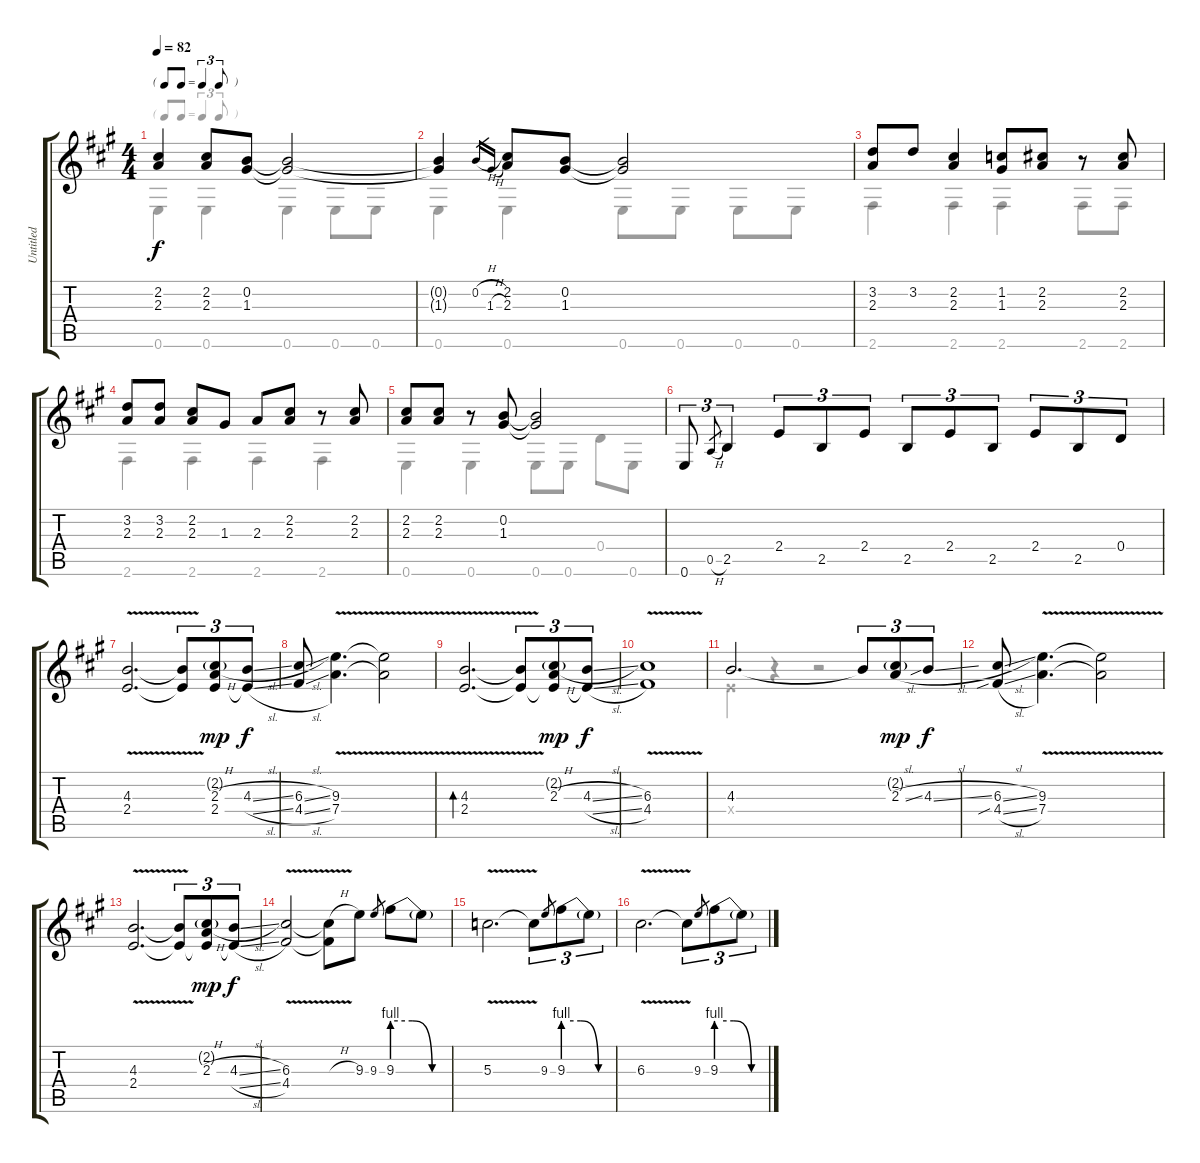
\track ("Untitled" "Untitled") {instrument electricguitarclean}
\staff {score tabs}
\tuning (E4 B3 G3 D3 A2 E2) {hide}
\voice
\ts (4 4)
\tf triplet8th
\tempo 82
\clef g2
\ks a
(2.2 2.3).4{dy f} (2.2 2.3).8 (0.2 1.3).8 (0.2{t} 1.3{t}).2 |
(0.2{t} 1.3{t}).4 0.2{h}.16{gr} 1.3{h}.16{gr} (2.2 2.3).8 (0.2 1.3).8 (0.2{t} 1.3{t}).2 |
(3.2 2.3).8 3.2.8 (2.2 2.3).4 (1.2 1.3).8 (2.2 2.3).8 r.8 (2.2 2.3).8 |
(3.2 2.3).8 (3.2 2.3).8 (2.2 2.3).8 1.3.8 2.3.8 (2.2 2.3).8 r.8 (2.2 2.3).8 |
(2.2 2.3).8 (2.2 2.3).8 r.8 (0.2 1.3).8 (0.2{t} 1.3{t}).2 |
0.6.8{tu (3 2)} 0.5{h}.8{gr} 2.5.4{tu (3 2)} 2.4.8{tu (3 2)} 2.5.8{tu (3 2)} 2.4.8{tu (3 2)} 2.5.8{tu (3 2)} 2.4.8{tu (3 2)} 2.5.8{tu (3 2)} 2.4.8{tu (3 2)} 2.5.8{tu (3 2)} 0.4.8{tu (3 2)} |
(4.3{v} 2.4{v}).2{d} (4.3{t} 2.4{t}).8{tu (3 2)} (2.2{g} 2.3{h} 2.4).8{tu (3 2) dy mp} (4.3{sl} 2.4{sl t}).8{tu (3 2) dy f} |
(6.3{sl} 4.4{sl}).8 (9.3{v} 7.4{v}).4{d} (9.3{v t} 7.4{v t}).2 |
(4.3{v} 2.4{v}).2{d bd 30} (4.3{t} 2.4{t}).8{tu (3 2)} (2.2{g} 2.3{h} 2.4{t}).8{tu (3 2) dy mp} (4.3{sl} 2.4{sl t}).8{tu (3 2) dy f} |
(6.3{v} 4.4{v}).1 |
4.3.2{d} 4.3{t}.8{tu (3 2)} (2.2{g} 2.3{sl}).8{tu (3 2) dy mp} 4.3{sl}.8{tu (3 2) dy f} |
(6.3{sl} 4.4{sib sl}).8 (9.3{v} 7.4{v}).4{d} (9.3{v t} 7.4{v t}).2 |
(4.3{v} 2.4{v}).2{d} (4.3{t} 2.4{t}).8{tu (3 2)} (2.2{g} 2.3{h} 2.4{t}).8{tu (3 2) dy mp} (4.3{sl} 2.4{sl t}).8{tu (3 2) dy f} |
(6.3{v} 4.4{v}).2 (6.3{h t} 4.4{t}).8 9.3.8 9.3.8{gr} 9.3{be (custom 0 4 20 4 40 0 60 0)}.8 9.3{t}.8 |
5.3{v}.2{d} 5.3{t}.8{tu (3 2)} 9.3.8{gr} 9.3{be (custom 0 4 20 4 40 0 60 0)}.8{tu (3 2)} 9.3{t}.8{tu (3 2)} |
6.3{v}.2{d} 6.3{t}.8{tu (3 2)} 9.3.8{gr} 9.3{be (custom 0 4 20 4 40 0 60 0)}.8{tu (3 2)} 9.3{t}.8{tu (3 2)}
\voice
\clef g2
\ottava regular
\simile none
\ks a
0.6.4{dy f} 0.6.4 0.6.4 0.6.8 0.6.8 |
0.6.4 0.6.4 0.6.8 0.6.8 0.6.8 0.6.8 |
2.6.4 2.6.4 2.6.4 2.6.8 2.6.8 |
2.6.4 2.6.4 2.6.4 2.6.4 |
0.6.4 0.6.4 0.6.8 0.6.8 0.4.8 0.6.8 |
|
|
|
|
|
2.4{x}.4 r.4 r.2 |
|
|
|
|
